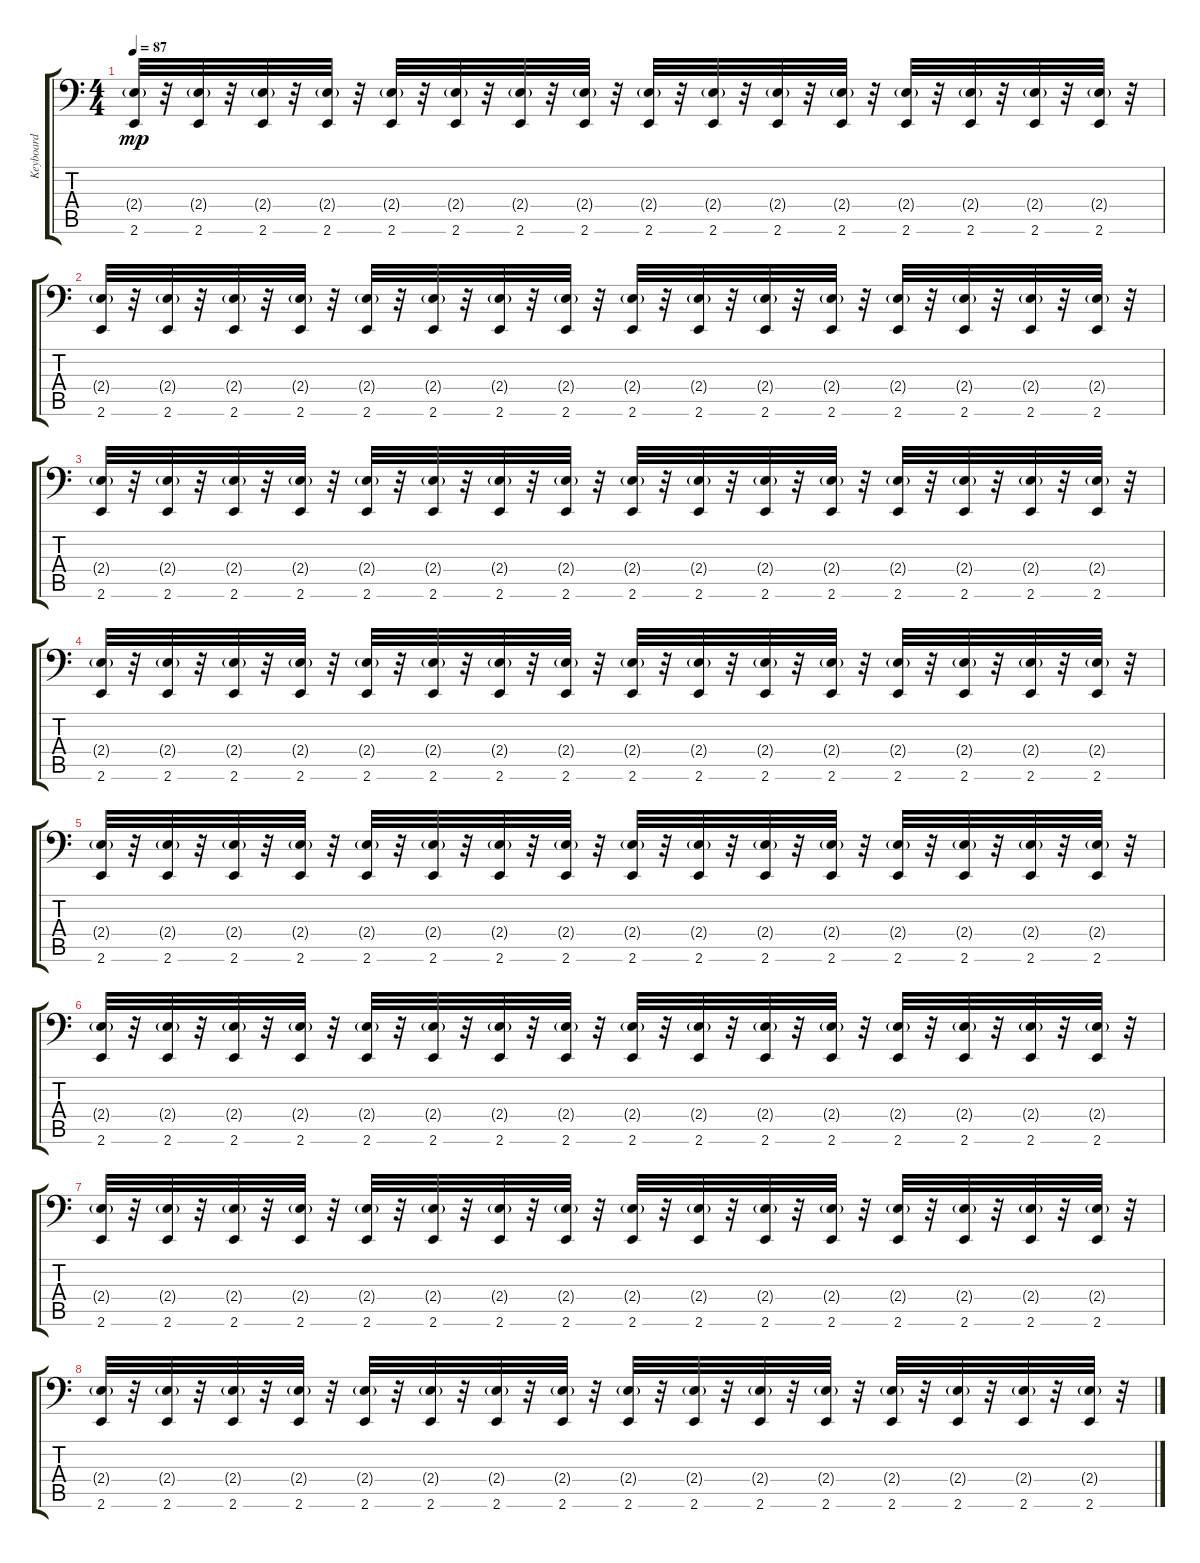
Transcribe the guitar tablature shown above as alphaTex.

\track ("Keyboard" "Keyboard") {instrument synthbass1}
\staff {score tabs}
\tuning (E3 B2 G2 D2 A1 D1) {hide}
\ts (4 4)
\tempo 87
\clef f4
\ks c
(2.4{g} 2.6).32{dy mp volume 15 balance 3 instrument acousticbass} r.32 (2.4{g} 2.6).32 r.32 (2.4{g} 2.6).32 r.32 (2.4{g} 2.6).32 r.32 (2.4{g} 2.6).32 r.32 (2.4{g} 2.6).32 r.32 (2.4{g} 2.6).32 r.32 (2.4{g} 2.6).32 r.32 (2.4{g} 2.6).32 r.32 (2.4{g} 2.6).32 r.32 (2.4{g} 2.6).32 r.32 (2.4{g} 2.6).32 r.32 (2.4{g} 2.6).32 r.32 (2.4{g} 2.6).32 r.32 (2.4{g} 2.6).32 r.32 (2.4{g} 2.6).32 r.32 |
(2.4{g} 2.6).32 r.32 (2.4{g} 2.6).32 r.32 (2.4{g} 2.6).32 r.32 (2.4{g} 2.6).32 r.32 (2.4{g} 2.6).32 r.32 (2.4{g} 2.6).32 r.32 (2.4{g} 2.6).32 r.32 (2.4{g} 2.6).32 r.32 (2.4{g} 2.6).32 r.32 (2.4{g} 2.6).32 r.32 (2.4{g} 2.6).32 r.32 (2.4{g} 2.6).32 r.32 (2.4{g} 2.6).32 r.32 (2.4{g} 2.6).32 r.32 (2.4{g} 2.6).32 r.32 (2.4{g} 2.6).32 r.32 |
(2.4{g} 2.6).32 r.32 (2.4{g} 2.6).32 r.32 (2.4{g} 2.6).32 r.32 (2.4{g} 2.6).32 r.32 (2.4{g} 2.6).32 r.32 (2.4{g} 2.6).32 r.32 (2.4{g} 2.6).32 r.32 (2.4{g} 2.6).32 r.32 (2.4{g} 2.6).32 r.32 (2.4{g} 2.6).32 r.32 (2.4{g} 2.6).32 r.32 (2.4{g} 2.6).32 r.32 (2.4{g} 2.6).32 r.32 (2.4{g} 2.6).32 r.32 (2.4{g} 2.6).32 r.32 (2.4{g} 2.6).32 r.32 |
(2.4{g} 2.6).32 r.32 (2.4{g} 2.6).32 r.32 (2.4{g} 2.6).32 r.32 (2.4{g} 2.6).32 r.32 (2.4{g} 2.6).32 r.32 (2.4{g} 2.6).32 r.32 (2.4{g} 2.6).32 r.32 (2.4{g} 2.6).32 r.32 (2.4{g} 2.6).32 r.32 (2.4{g} 2.6).32 r.32 (2.4{g} 2.6).32 r.32 (2.4{g} 2.6).32 r.32 (2.4{g} 2.6).32 r.32 (2.4{g} 2.6).32 r.32 (2.4{g} 2.6).32 r.32 (2.4{g} 2.6).32 r.32 |
(2.4{g} 2.6).32 r.32 (2.4{g} 2.6).32 r.32 (2.4{g} 2.6).32 r.32 (2.4{g} 2.6).32 r.32 (2.4{g} 2.6).32 r.32 (2.4{g} 2.6).32 r.32 (2.4{g} 2.6).32 r.32 (2.4{g} 2.6).32 r.32 (2.4{g} 2.6).32 r.32 (2.4{g} 2.6).32 r.32 (2.4{g} 2.6).32 r.32 (2.4{g} 2.6).32 r.32 (2.4{g} 2.6).32 r.32 (2.4{g} 2.6).32 r.32 (2.4{g} 2.6).32 r.32 (2.4{g} 2.6).32 r.32 |
(2.4{g} 2.6).32 r.32 (2.4{g} 2.6).32 r.32 (2.4{g} 2.6).32 r.32 (2.4{g} 2.6).32 r.32 (2.4{g} 2.6).32 r.32 (2.4{g} 2.6).32 r.32 (2.4{g} 2.6).32 r.32 (2.4{g} 2.6).32 r.32 (2.4{g} 2.6).32 r.32 (2.4{g} 2.6).32 r.32 (2.4{g} 2.6).32 r.32 (2.4{g} 2.6).32 r.32 (2.4{g} 2.6).32 r.32 (2.4{g} 2.6).32 r.32 (2.4{g} 2.6).32 r.32 (2.4{g} 2.6).32 r.32 |
(2.4{g} 2.6).32 r.32 (2.4{g} 2.6).32 r.32 (2.4{g} 2.6).32 r.32 (2.4{g} 2.6).32 r.32 (2.4{g} 2.6).32 r.32 (2.4{g} 2.6).32 r.32 (2.4{g} 2.6).32 r.32 (2.4{g} 2.6).32 r.32 (2.4{g} 2.6).32 r.32 (2.4{g} 2.6).32 r.32 (2.4{g} 2.6).32 r.32 (2.4{g} 2.6).32 r.32 (2.4{g} 2.6).32 r.32 (2.4{g} 2.6).32 r.32 (2.4{g} 2.6).32 r.32 (2.4{g} 2.6).32 r.32 |
(2.4{g} 2.6).32 r.32 (2.4{g} 2.6).32 r.32 (2.4{g} 2.6).32 r.32 (2.4{g} 2.6).32 r.32 (2.4{g} 2.6).32 r.32 (2.4{g} 2.6).32 r.32 (2.4{g} 2.6).32 r.32 (2.4{g} 2.6).32 r.32 (2.4{g} 2.6).32 r.32 (2.4{g} 2.6).32 r.32 (2.4{g} 2.6).32 r.32 (2.4{g} 2.6).32 r.32 (2.4{g} 2.6).32 r.32 (2.4{g} 2.6).32 r.32 (2.4{g} 2.6).32 r.32 (2.4{g} 2.6).32 r.32
